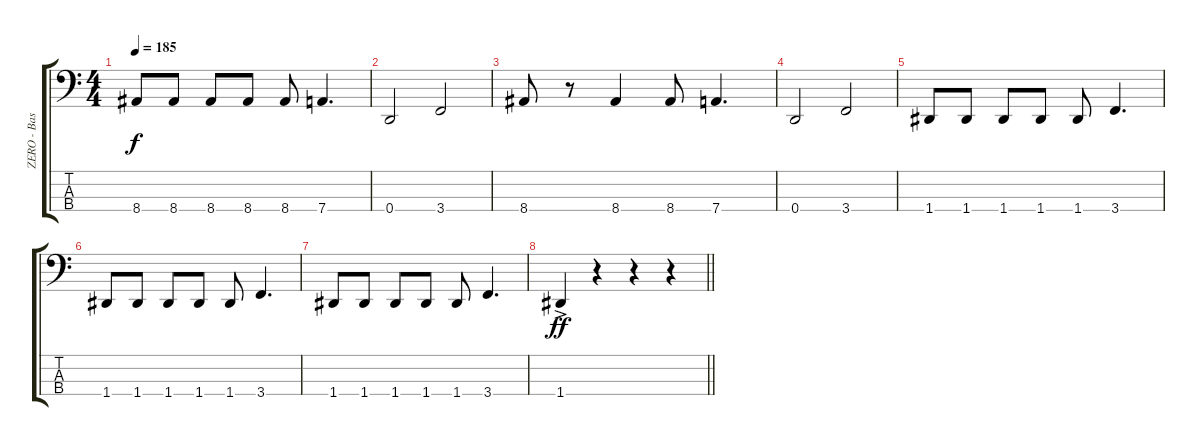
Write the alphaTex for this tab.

\track ("ZERO - Bass" "ZERO - Bas") {instrument electricbassfinger}
\staff {score tabs}
\tuning (G2 D2 A1 D1) {hide}
\ts (4 4)
\tempo 185
\clef f4
\ks c
8.4.8{dy f} 8.4.8 8.4.8 8.4.8 8.4.8 7.4.4{d} |
0.4.2 3.4.2 |
8.4.8 r.8 8.4.4 8.4.8 7.4.4{d} |
0.4.2 3.4.2 |
1.4.8 1.4.8 1.4.8 1.4.8 1.4.8 3.4.4{d} |
1.4.8 1.4.8 1.4.8 1.4.8 1.4.8 3.4.4{d} |
1.4.8 1.4.8 1.4.8 1.4.8 1.4.8 3.4.4{d} |
\barLineRight lightlight
1.4{ac}.4{dy ff} r.4 r.4 r.4
